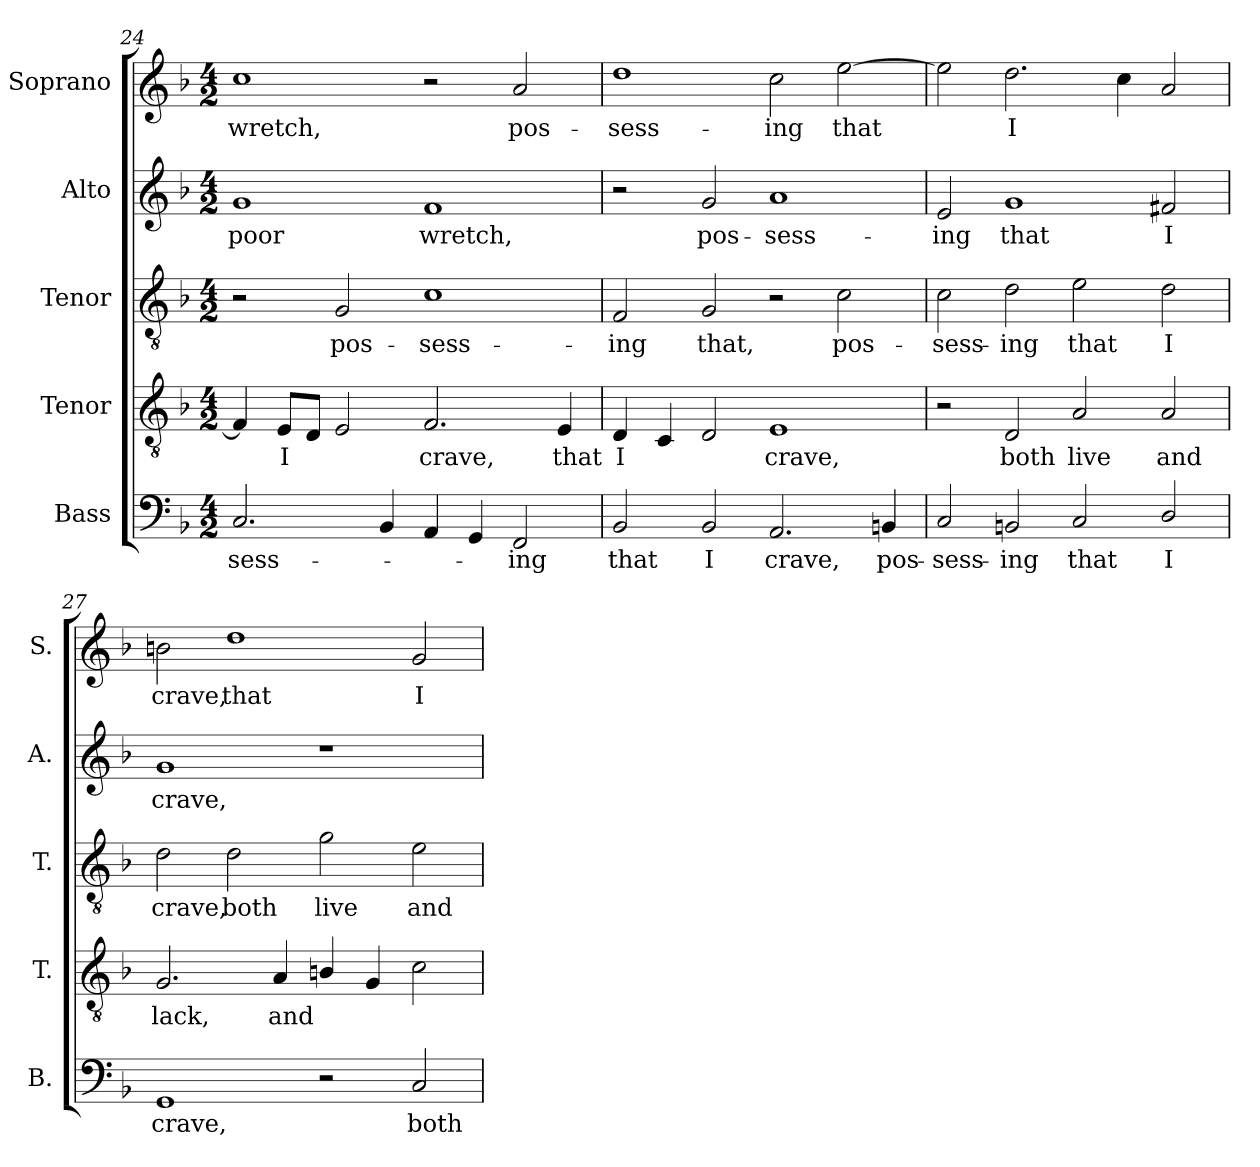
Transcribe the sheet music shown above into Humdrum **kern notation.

**kern	**text	**kern	**text	**kern	**text	**kern	**text	**kern	**text
*part5	*part5	*part4	*part4	*part3	*part3	*part2	*part2	*part1	*part1
*staff5	*staff5	*staff4	*staff4	*staff3	*staff3	*staff2	*staff2	*staff1	*staff1
*I"Bass	*	*I"Tenor	*	*I"Tenor	*	*I"Alto	*	*I"Soprano	*
*I'B.	*	*I'T.	*	*I'T.	*	*I'A.	*	*I'S.	*
*clefF4	*	*clefGv2	*	*clefGv2	*	*clefG2	*	*clefG2	*
*	*	*ITrd7c12	*	*ITrd7c12	*	*	*	*	*
*k[b-]	*	*k[b-]	*	*k[b-]	*	*k[b-]	*	*k[b-]	*
*F:	*	*F:	*	*F:	*	*F:	*	*F:	*
*M4/2	*	*M4/2	*	*M4/2	*	*M4/2	*	*M4/2	*
=24	=24	=24	=24	=24	=24	=24	=24	=24	=24
!	!LO:LY:b:color=#000000	!	!	!	!	!	!	!	!
!	!	!	!	!	!	!	!LO:LY:b:color=#000000	!	!
!	!	!	!	!	!	!	!	!	!LO:LY:b:color=#000000
2.Ci/	-sess-	4FFi/]	.	2r	.	1gi	poor	1cci	wretch,
!	!	!	!LO:LY:b:color=#000000	!	!	!	!	!	!
.	.	8EEi/L	I	.	.	.	.	.	.
.	.	8DDi/J	.	.	.	.	.	.	.
!	!	!	!	!	!LO:LY:b:color=#000000	!	!	!	!
.	.	2EEi/	.	2GGi/	pos-	.	.	.	.
4BB-i/	.	.	.	.	.	.	.	.	.
!	!	!	!LO:LY:b:color=#000000	!	!	!	!	!	!
!	!	!	!	!	!LO:LY:b:color=#000000	!	!	!	!
!	!	!	!	!	!	!	!LO:LY:b:color=#000000	!	!
4AAi/	.	2.FFi/	crave,	1Ci	-sess-	1fi	wretch,	2r	.
4GGi/	.	.	.	.	.	.	.	.	.
!	!LO:LY:b:color=#000000	!	!	!	!	!	!	!	!
!	!	!	!	!	!	!	!	!	!LO:LY:b:color=#000000
2FFi/	-ing	.	.	.	.	.	.	2ai/	pos-
!	!	!	!LO:LY:b:color=#000000	!	!	!	!	!	!
.	.	4EEi/	that	.	.	.	.	.	.
!!LO:PB:g=z
=25	=25	=25	=25	=25	=25	=25	=25	=25	=25
!	!LO:LY:b:color=#000000	!	!	!	!	!	!	!	!
!	!	!	!LO:LY:b:color=#000000	!	!	!	!	!	!
!	!	!	!	!	!LO:LY:b:color=#000000	!	!	!	!
!	!	!	!	!	!	!	!	!	!LO:LY:b:color=#000000
2BB-i/	that	4DDi/	I	2FFi/	-ing	2r	.	1ddi	-sess-
.	.	4CCi/	.	.	.	.	.	.	.
!	!LO:LY:b:color=#000000	!	!	!	!	!	!	!	!
!	!	!	!	!	!LO:LY:b:color=#000000	!	!	!	!
!	!	!	!	!	!	!	!LO:LY:b:color=#000000	!	!
2BB-i/	I	2DDi/	.	2GGi/	that,	2gi/	pos-	.	.
!	!LO:LY:b:color=#000000	!	!	!	!	!	!	!	!
!	!	!	!LO:LY:b:color=#000000	!	!	!	!	!	!
!	!	!	!	!	!	!	!LO:LY:b:color=#000000	!	!
!	!	!	!	!	!	!	!	!	!LO:LY:b:color=#000000
2.AAi/	crave,	1EEi	crave,	2r	.	1ai	-sess-	2cci\	-ing
!	!	!	!	!	!LO:LY:b:color=#000000	!	!	!	!
!	!	!	!	!	!	!	!	!	!LO:LY:b:color=#000000
.	.	.	.	2Ci\	pos-	.	.	[2eei\	that
!	!LO:LY:b:color=#000000	!	!	!	!	!	!	!	!
4BBni/	pos-	.	.	.	.	.	.	.	.
=26	=26	=26	=26	=26	=26	=26	=26	=26	=26
!	!LO:LY:b:color=#000000	!	!	!	!	!	!	!	!
!	!	!	!	!	!LO:LY:b:color=#000000	!	!	!	!
!	!	!	!	!	!	!	!LO:LY:b:color=#000000	!	!
2Ci/	-sess-	2r	.	2Ci\	-sess-	2ei/	-ing	2eei\]	.
!	!LO:LY:b:color=#000000	!	!	!	!	!	!	!	!
!	!	!	!LO:LY:b:color=#000000	!	!	!	!	!	!
!	!	!	!	!	!LO:LY:b:color=#000000	!	!	!	!
!	!	!	!	!	!	!	!LO:LY:b:color=#000000	!	!
!	!	!	!	!	!	!	!	!	!LO:LY:b:color=#000000
2BBni/	-ing	2DDi/	both	2Di\	-ing	1gi	that	2.ddi\	I
!	!LO:LY:b:color=#000000	!	!	!	!	!	!	!	!
!	!	!	!LO:LY:b:color=#000000	!	!	!	!	!	!
!	!	!	!	!	!LO:LY:b:color=#000000	!	!	!	!
2Ci/	that	2AAi/	live	2Ei\	that	.	.	.	.
.	.	.	.	.	.	.	.	4cci\	.
!	!LO:LY:b:color=#000000	!	!	!	!	!	!	!	!
!	!	!	!LO:LY:b:color=#000000	!	!	!	!	!	!
!	!	!	!	!	!LO:LY:b:color=#000000	!	!	!	!
!	!	!	!	!	!	!	!LO:LY:b:color=#000000	!	!
2Di/	I	2AAi/	and	2Di\	I	2f#Xi/	I	2ai/	.
=27	=27	=27	=27	=27	=27	=27	=27	=27	=27
!	!LO:LY:b:color=#000000	!	!	!	!	!	!	!	!
!	!	!	!LO:LY:b:color=#000000	!	!	!	!	!	!
!	!	!	!	!	!LO:LY:b:color=#000000	!	!	!	!
!	!	!	!	!	!	!	!LO:LY:b:color=#000000	!	!
!	!	!	!	!	!	!	!	!	!LO:LY:b:color=#000000
1GGi	crave,	2.GGi/	lack,	2Di\	crave,	1gi	crave,	2bni\	crave,
!	!	!	!	!	!LO:LY:b:color=#000000	!	!	!	!
!	!	!	!	!	!	!	!	!	!LO:LY:b:color=#000000
.	.	.	.	2Di\	both	.	.	1ddi	that
!	!	!	!LO:LY:b:color=#000000	!	!	!	!	!	!
.	.	4AAi/	and	.	.	.	.	.	.
!	!	!	!	!	!LO:LY:b:color=#000000	!	!	!	!
2r	.	4BBni/	.	2Gi\	live	1r	.	.	.
.	.	4GGi/	.	.	.	.	.	.	.
!	!LO:LY:b:color=#000000	!	!	!	!	!	!	!	!
!	!	!	!	!	!LO:LY:b:color=#000000	!	!	!	!
!	!	!	!	!	!	!	!	!	!LO:LY:b:color=#000000
2Ci/	both	2Ci\	.	2Ei\	and	.	.	2gi/	I
=	=	=	=	=	=	=	=	=	=
*-	*-	*-	*-	*-	*-	*-	*-	*-	*-
